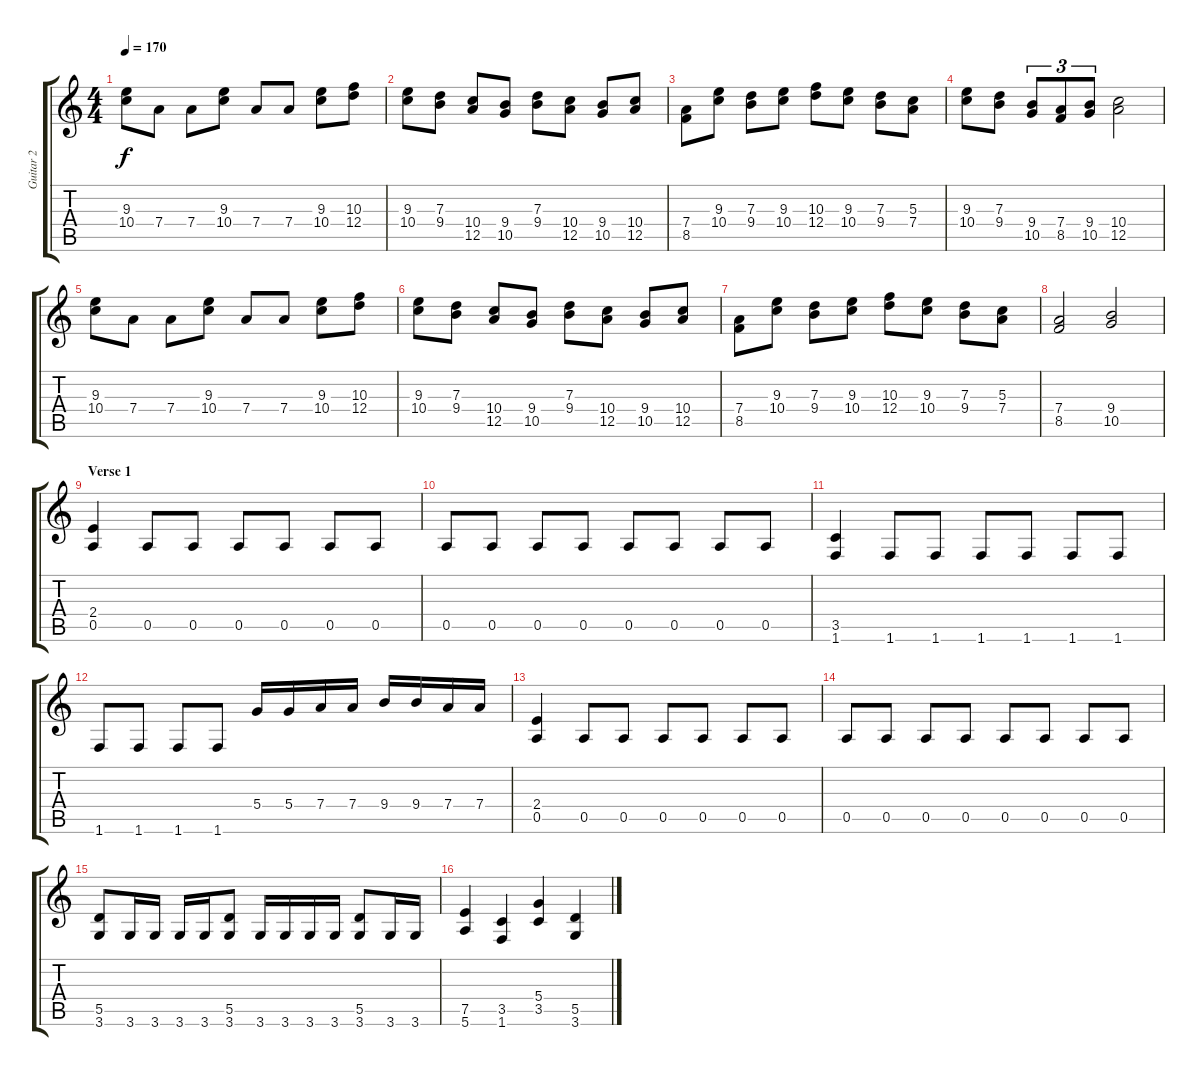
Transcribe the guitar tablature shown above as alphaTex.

\track ("Guitar 2" "Guitar 2") {instrument distortionguitar}
\staff {score tabs}
\tuning (E4 B3 G3 D3 A2 E2) {hide}
\ts (4 4)
\tempo 170
\clef g2
\ks c
(9.3 10.4).8{dy f} 7.4.8 7.4.8 (9.3 10.4).8 7.4.8 7.4.8 (9.3 10.4).8 (10.3 12.4).8 |
(9.3 10.4).8 (7.3 9.4).8 (10.4 12.5).8 (9.4 10.5).8 (7.3 9.4).8 (10.4 12.5).8 (9.4 10.5).8 (10.4 12.5).8 |
(7.4 8.5).8 (9.3 10.4).8 (7.3 9.4).8 (9.3 10.4).8 (10.3 12.4).8 (9.3 10.4).8 (7.3 9.4).8 (5.3 7.4).8 |
(9.3 10.4).8 (7.3 9.4).8 (9.4 10.5).8{tu (3 2)} (7.4 8.5).8{tu (3 2)} (9.4 10.5).8{tu (3 2)} (10.4 12.5).2 |
(9.3 10.4).8 7.4.8 7.4.8 (9.3 10.4).8 7.4.8 7.4.8 (9.3 10.4).8 (10.3 12.4).8 |
(9.3 10.4).8 (7.3 9.4).8 (10.4 12.5).8 (9.4 10.5).8 (7.3 9.4).8 (10.4 12.5).8 (9.4 10.5).8 (10.4 12.5).8 |
(7.4 8.5).8 (9.3 10.4).8 (7.3 9.4).8 (9.3 10.4).8 (10.3 12.4).8 (9.3 10.4).8 (7.3 9.4).8 (5.3 7.4).8 |
(7.4 8.5).2 (9.4 10.5).2 |
\section ("" "Verse 1")
(2.4 0.5).4 0.5.8 0.5.8 0.5.8 0.5.8 0.5.8 0.5.8 |
0.5.8 0.5.8 0.5.8 0.5.8 0.5.8 0.5.8 0.5.8 0.5.8 |
(3.5 1.6).4 1.6.8 1.6.8 1.6.8 1.6.8 1.6.8 1.6.8 |
1.6.8 1.6.8 1.6.8 1.6.8 5.4.16 5.4.16 7.4.16 7.4.16 9.4.16 9.4.16 7.4.16 7.4.16 |
(2.4 0.5).4 0.5.8 0.5.8 0.5.8 0.5.8 0.5.8 0.5.8 |
0.5.8 0.5.8 0.5.8 0.5.8 0.5.8 0.5.8 0.5.8 0.5.8 |
(5.5 3.6).8 3.6.16 3.6.16 3.6.16 3.6.16 (5.5 3.6).8 3.6.16 3.6.16 3.6.16 3.6.16 (5.5 3.6).8 3.6.16 3.6.16 |
(7.5 5.6).4 (3.5 1.6).4 (5.4 3.5).4 (5.5 3.6).4
